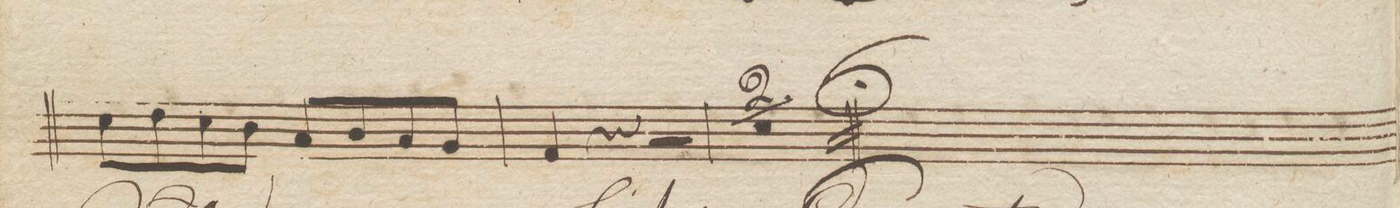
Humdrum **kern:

**kern	**dynam
*I"Viole.	*
*clefC3	*
*k[]	*
*met(c|)	*
*M2/2	*
8d\L	.
8e\	.
8d\	.
8c\J	.
8B/L	.
8c\	.
8B/	.
8A/J	.
=64	=64
4G/	.
4r	.
2r	.
=65	=65
0r	.
=66	=66
=||67	=||67
*clefC3	*
*k[b-e-a-]	*
*M3/4	*
*-	*-
